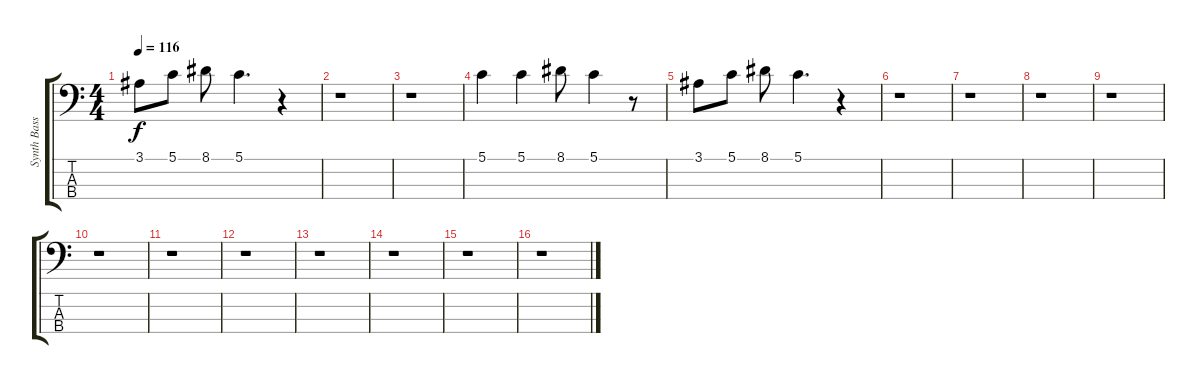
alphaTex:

\track ("Synth Bass" "Synth Bass") {instrument synthbass1}
\staff {score tabs}
\tuning (G2 D2 A1 E1) {hide}
\ts (4 4)
\tempo 116
\clef f4
\ks c
3.1.8{dy f} 5.1.8 8.1.8 5.1.4{d} r.4 |
r.1 |
r.1 |
5.1.4 5.1.4 8.1.8 5.1.4 r.8 |
3.1.8 5.1.8 8.1.8 5.1.4{d} r.4 |
r.1 |
r.1 |
r.1 |
r.1 |
r.1 |
r.1 |
r.1 |
r.1 |
r.1 |
r.1 |
r.1
